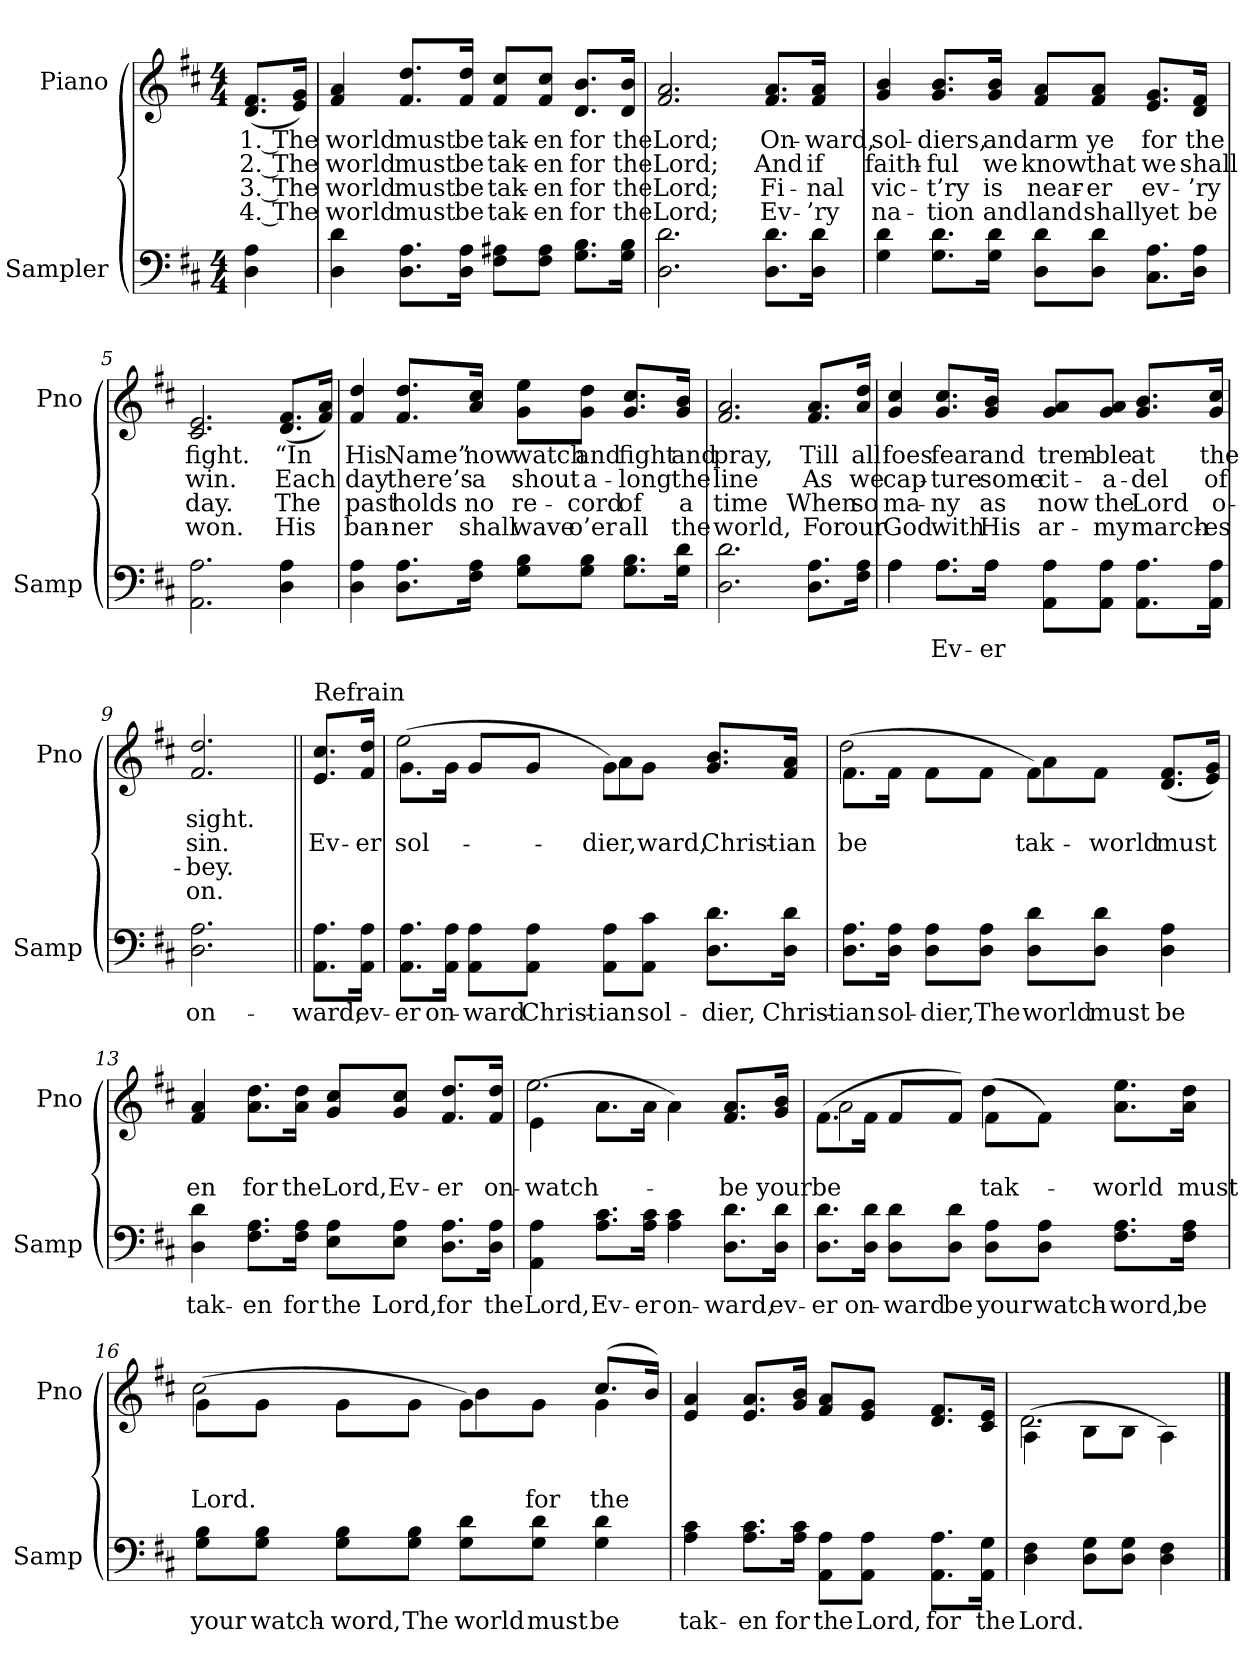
**kern	**text	**kern	**text	**text	**text	**text
*part2	*part2	*part1	*part1	*part1	*part1	*part1
*staff2	*staff2	*staff1	*staff1	*staff1	*staff1	*staff1
*I"Sampler	*	*I"Piano	*	*	*	*
*I'Samp	*	*I'Pno	*	*	*	*
*clefF4	*	*clefG2	*	*	*	*
*k[f#c#]	*	*k[f#c#]	*	*	*	*
*D:	*	*D:	*	*	*	*
*M4/4	*	*M4/4	*	*	*	*
=1	=1	=1	=1	=1	=1	=1
4D 4A	.	(8.d/ 8.f#/L	1. The	2. The	3. The	4. The
.	.	16e/ 16g/Jk)	.	.	.	.
=2	=2	=2	=2	=2	=2	=2
4D 4d	.	4f# 4a	world	world	world	world
8.D\ 8.A\L	.	8.f#/ 8.dd/L	must	must	must	must
16D\ 16A\Jk	.	16f#/ 16dd/Jk	be	be	be	be
8F#\ 8A#X\L	.	8f#/ 8cc#/L	tak-	tak-	tak-	tak-
8F#\ 8A#\J	.	8f#/ 8cc#/J	-en	-en	-en	-en
8.G\ 8.B\L	.	8.d/ 8.b/L	for	for	for	for
16G\ 16B\Jk	.	16d/ 16b/Jk	the	the	the	the
=3	=3	=3	=3	=3	=3	=3
2.D 2.d	.	2.f# 2.a	Lord;	Lord;	Lord;	Lord;
8.D\ 8.d\L	.	8.f#/ 8.a/L	On-	And	Fi-	Ev-
16D\ 16d\Jk	.	16f#/ 16a/Jk	-ward,	if	-nal	-’ry
=4	=4	=4	=4	=4	=4	=4
4G 4d	.	4g 4b	sol-	faith-	vic-	na-
8.G\ 8.d\L	.	8.g/ 8.b/L	-diers,	-ful	-t’ry	-tion
16G\ 16d\Jk	.	16g/ 16b/Jk	and	we	is	and
8D\ 8d\L	.	8f#/ 8a/L	arm	know	near-	land
8D\ 8d\J	.	8f#/ 8a/J	ye	that	-er	shall
8.C#\ 8.A\L	.	8.e/ 8.g/L	for	we	ev-	yet
16D\ 16A\Jk	.	16d/ 16f#/Jk	the	shall	-’ry	be
=5	=5	=5	=5	=5	=5	=5
2.AA 2.A	.	2.c# 2.e	fight.	win.	day.	won.
4D 4A	.	(8.d/ 8.f#/L	“In	Each	The	His
.	.	16f#/ 16a/Jk)	.	.	.	.
=6	=6	=6	=6	=6	=6	=6
4D 4A	.	4f# 4dd	His	day	past	ban-
8.D\ 8.A\L	.	8.f#/ 8.dd/L	Name”	there’s	holds	-ner
16F#\ 16A\Jk	.	16a/ 16cc#/Jk	now	a	no	shall
8G\ 8B\L	.	8g\ 8ee\L	watch	shout	re-	wave
8G\ 8B\J	.	8g\ 8dd\J	and	a-	-cord	o’er
8.G\ 8.B\L	.	8.g/ 8.cc#/L	fight	-long	of	all
16G\ 16d\Jk	.	16g/ 16b/Jk	and	the	a	the
=7	=7	=7	=7	=7	=7	=7
2.D 2.d	.	2.f# 2.a	pray,	line	time	world,
8.D\ 8.A\L	.	8.f#/ 8.a/L	Till	As	When	For
16F#\ 16A\Jk	.	16a/ 16dd/Jk	all	we	so	our
=8	=8	=8	=8	=8	=8	=8
*^	*	*	*	*	*	*
4A\	4A	.	4g 4cc#	foes	cap-	ma-	God
8.A\L	8.A\L	Ev-	8.g/ 8.cc#/L	fear	-ture	-ny	with
16A\Jk	16A\Jk	-er	16g/ 16b/Jk	and	some	as	His
8AA\ 8A\L	2ryy	.	8g/ 8a/L	trem-	cit-	now	ar-
8AA\ 8A\J	.	.	8g/ 8a/J	-ble	-a-	the	-my
8.AA\ 8.A\L	.	.	8.g/ 8.b/L	at	-del	Lord	march-
16AA\ 16A\Jk	.	.	16g/ 16cc#/Jk	the	of	o-	-es
*v	*v	*	*	*	*	*	*
=9	=9	=9	=9	=9	=9	=9
2.D 2.A	on-	2.f# 2.dd	sight.	sin.	-bey.	on.
=10||	=10||	=10||	=10||	=10||	=10||	=10||
!	!	!LO:TX:t=Refrain	!	!	!	!
8.AA\ 8.A\L	-ward,	8.e/ 8.cc#/L	.	Ev-	.	.
16AA\ 16A\Jk	ev-	16f#/ 16dd/Jk	.	-er	.	.
=11	=11	=11	=11	=11	=11	=11
*	*	*^	*	*	*	*
8.AA\ 8.A\L	-er	(8.g\L	2ee	.	sol-	.	.
16AA\ 16A\Jk	on-	16g\Jk	.	.	.	.	.
8AA\ 8A\L	-ward	8g/L	.	.	.	.	.
8AA\ 8A\J	Christ-	8g/J	.	.	.	.	.
8AA\ 8A\L	-ian	8g\L)	4a	.	-dier,	.	.
8AA\ 8c#\J	sol-	8g\J	.	.	-ward,	.	.
8.D\ 8.d\L	-dier,	8.g/ 8.b/L	4ryy	.	Christ-	.	.
16D\ 16d\Jk	Christ-	16f#/ 16a/Jk	.	.	-ian	.	.
=12	=12	=12	=12	=12	=12	=12	=12
8.D\ 8.A\L	-ian	(8.f#\L	2dd	.	be	.	.
16D\ 16A\Jk	sol-	16f#\Jk	.	.	.	.	.
8D\ 8A\L	-dier,	8f#\L	.	.	.	.	.
8D\ 8A\J	The	8f#\J	.	.	.	.	.
8D\ 8d\L	world	8f#\L)	4a	.	tak-	.	.
8D\ 8d\J	must	8f#\J	.	.	world	.	.
4D 4A	be	(8.d/ 8.f#/L	4ryy	.	must	.	.
.	.	16e/ 16g/Jk)	.	.	.	.	.
*	*	*v	*v	*	*	*	*
=13	=13	=13	=13	=13	=13	=13
4D 4d	tak-	4f# 4a	.	-en	.	.
8.F#\ 8.A\L	-en	8.a\ 8.dd\L	.	for	.	.
16F#\ 16A\Jk	for	16a\ 16dd\Jk	.	the	.	.
8E\ 8A\L	the	8g/ 8cc#/L	.	Lord,	.	.
8E\ 8A\J	Lord,	8g/ 8cc#/J	.	Ev-	.	.
8.D\ 8.A\L	for	8.f#/ 8.dd/L	.	-er	.	.
16D\ 16A\Jk	the	16f#/ 16dd/Jk	.	on-	.	.
=14	=14	=14	=14	=14	=14	=14
*	*	*^	*	*	*	*
4AA 4A	Lord,	(4e\	2.ee	.	watch-	.	.
8.A\ 8.c#\L	Ev-	8.a\L	.	.	.	.	.
16A\ 16c#\Jk	-er	16a\Jk	.	.	.	.	.
4A 4c#	on-	4a\)	.	.	.	.	.
8.D\ 8.d\L	-ward,	8.f#/ 8.a/L	4ryy	.	be	.	.
16D\ 16d\Jk	ev-	16g/ 16b/Jk	.	.	your	.	.
=15	=15	=15	=15	=15	=15	=15	=15
8.D\ 8.d\L	-er	(8.f#\L	2a	.	be	.	.
16D\ 16d\Jk	on-	16f#\Jk	.	.	.	.	.
8D\ 8d\L	-ward	8f#/L	.	.	.	.	.
8D\ 8d\J	be	8f#/J)	.	.	.	.	.
8D\ 8A\L	your	(8f#\L	4dd	.	tak-	.	.
8D\ 8A\J	watch-	8f#\J)	.	.	.	.	.
8.F#\ 8.A\L	-word,	8.a\ 8.ee\L	4ryy	.	world	.	.
16F#\ 16A\Jk	be	16a\ 16dd\Jk	.	.	must	.	.
=16	=16	=16	=16	=16	=16	=16	=16
8G\ 8B\L	your	(8g\L	2cc#	.	Lord.	.	.
8G\ 8B\J	watch-	8g\J	.	.	.	.	.
8G\ 8B\L	-word,	8g\L	.	.	.	.	.
8G\ 8B\J	The	8g\J	.	.	.	.	.
8G\ 8d\L	world	8g\L)	4b	.	.	.	.
8G\ 8d\J	must	8g\J	.	.	for	.	.
4G 4d	be	(8.cc#/L	4g	.	the	.	.
.	.	16b/Jk)	.	.	.	.	.
*	*	*v	*v	*	*	*	*
=17	=17	=17	=17	=17	=17	=17
4A 4c#	tak-	4e 4a	.	.	.	.
8.A\ 8.c#\L	-en	8.e/ 8.a/L	.	.	.	.
16A\ 16c#\Jk	for	16g/ 16b/Jk	.	.	.	.
8AA\ 8A\L	the	8f#/ 8a/L	.	.	.	.
8AA\ 8A\J	Lord,	8e/ 8g/J	.	.	.	.
8.AA\ 8.A\L	for	8.d/ 8.f#/L	.	.	.	.
16AA\ 16G\Jk	the	16c#/ 16e/Jk	.	.	.	.
=18	=18	=18	=18	=18	=18	=18
*	*	*^	*	*	*	*
4D 4F#	Lord.	(4A\	2.d	.	.	.	.
8D\ 8G\L	.	8B\L	.	.	.	.	.
8D\ 8G\J	.	8B\J	.	.	.	.	.
4D 4F#	.	4A\)	.	.	.	.	.
*	*	*v	*v	*	*	*	*
==	==	==	==	==	==	==
*-	*-	*-	*-	*-	*-	*-
